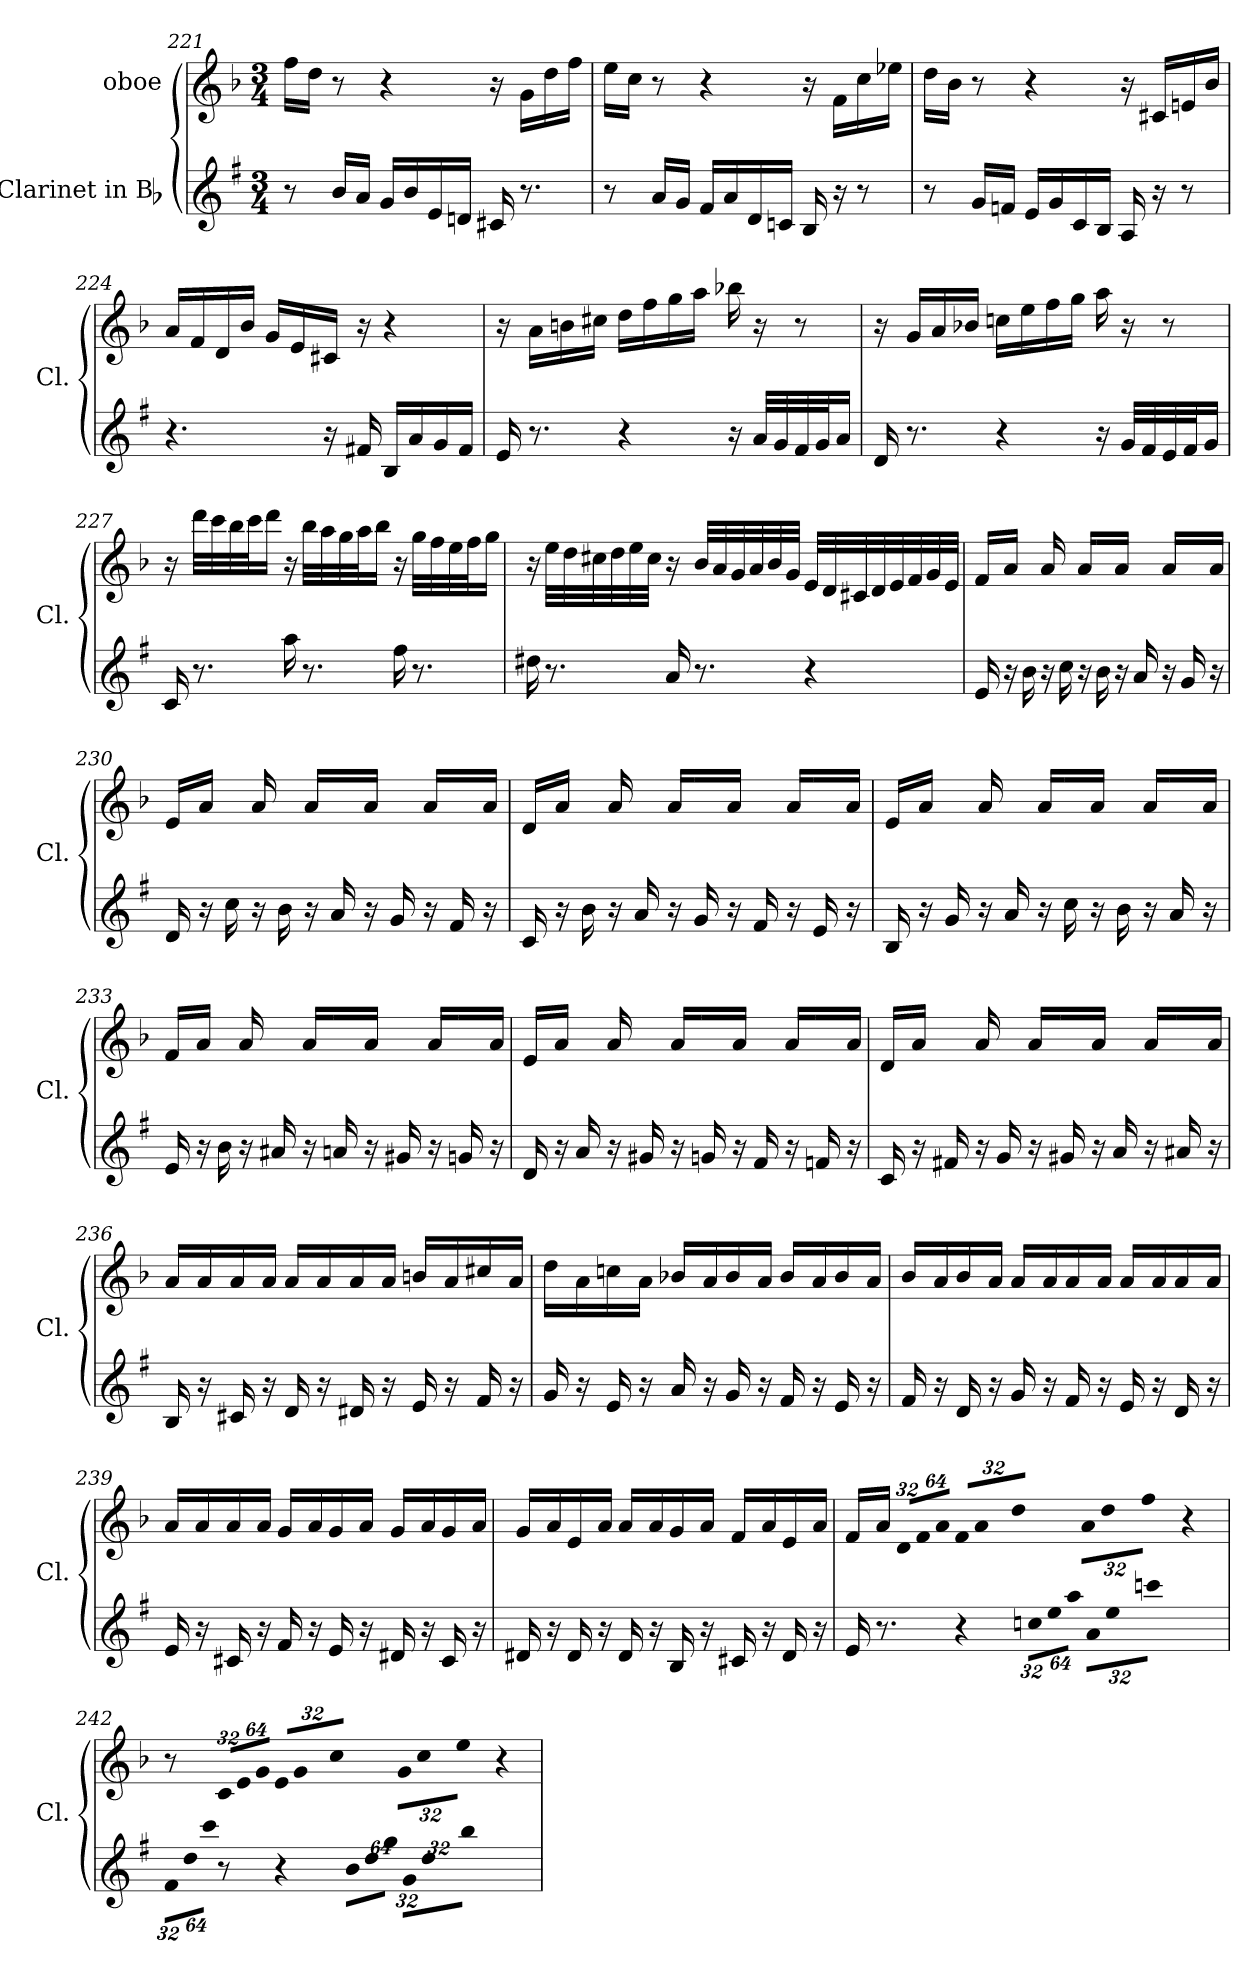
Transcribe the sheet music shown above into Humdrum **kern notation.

**kern	**kern
*part2	*part1
*staff2	*staff1
*I"Clarinet in Bb	*I"oboe
*I'Cl.	*
*clefG2	*clefG2
*ITrd1c2	*
*k[b-]	*k[b-]
*F:	*F:
*M3/4	*M3/4
=221	=221
8r	16ffi\LL
.	16ddi\JJ
16ai/LL	8r
16gi/JJ	.
16fi/LL	4r
16ai/	.
16di/	.
16cni/JJ	.
16Bni/	16r
8.r	16gi\LL
.	16ddi\
.	16ffi\JJ
!!LO:LB:g=z
=222	=222
8r	16eei\LL
.	16cci\JJ
16gi/LL	8r
16fi/JJ	.
16ei/LL	4r
16gi/	.
16ci/	.
16B-Xi/JJ	.
16Ai/	16r
16r	16fi\LL
8r	16cci\
.	16ee-Xi\JJ
=223	=223
8r	16ddi\LL
.	16b-i\JJ
16fi/LL	8r
16e-Xi/JJ	.
16di/LL	4r
16fi/	.
16B-i/	.
16Ai/JJ	.
16Gi/	16r
16r	16c#Xi/LL
8r	16eni/
.	16b-i/JJ
=224	=224
4.r	16ai/LL
.	16fi/
.	16di/
.	16b-i/JJ
.	16gi/LL
.	16ei/
16r	16c#Xi/JJ
16eni/	16r
16Ai/LL	4r
16gi/	.
16fi/	.
16ei/JJ	.
=225	=225
16di/	16r
8.r	16ai\LL
.	16bni\
.	16cc#Xi\JJ
4r	16ddi\LL
.	16ffi\
.	16ggi\
.	16aai\JJ
16r	16bb-Xi\
32gi/LLL	16r
32fi/	.
32ei/	8r
32fi/J	.
16gi/JJ	.
=226	=226
16ci/	16r
8.r	16gi/LL
.	16ai/
.	16b-Xi/JJ
4r	16ccni\LL
.	16eei\
.	16ffi\
.	16ggi\JJ
16r	16aai\
32fi/LLL	16r
32ei/	.
32di/	8r
32ei/J	.
16fi/JJ	.
!!LO:LB:g=z
=227	=227
16B-i/	16r
8.r	32dddi\LLL
.	32ccci\
.	32bb-i\
.	32ccci\J
.	16dddi\JJ
16ggi\	16r
8.r	32bb-i\LLL
.	32aai\
.	32ggi\
.	32aai\J
.	16bb-i\JJ
16eei\	16r
8.r	32ggi\LLL
.	32ffi\
.	32eei\
.	32ffi\J
.	16ggi\JJ
=228	=228
16cc#Xi\	16r
8.r	32eei\LLL
.	32ddi\
.	32cc#Xi\
.	32ddi\
.	32eei\
.	32cc#i\JJJ
16gi/	16r
8.r	32b-i/LLL
.	32ai/
.	32gi/
.	32ai/
.	32b-i/
.	32gi/JJJ
4r	32ei/LLL
.	32di/
.	32c#Xi/
.	32di/
.	32ei/
.	32fi/
.	32gi/
.	32ei/JJJ
=229	=229
16di/	16fi/LL
16r	16ai/JJ
16ai\	16ryy
16r	16ai/
16b-i\	16ryy
16r	16ai/LL
16ai\	16ryy
16r	16ai/JJ
16gi/	16ryy
16r	16ai/LL
16fi/	16ryy
16r	16ai/JJ
!!LO:LB:g=z
=230	=230
16ci/	16ei/LL
16r	16ai/JJ
16b-i\	16ryy
16r	16ai/
16ai\	16ryy
16r	16ai/LL
16gi/	16ryy
16r	16ai/JJ
16fi/	16ryy
16r	16ai/LL
16ei/	16ryy
16r	16ai/JJ
=231	=231
16B-i/	16di/LL
16r	16ai/JJ
16ai\	16ryy
16r	16ai/
16gi/	16ryy
16r	16ai/LL
16fi/	16ryy
16r	16ai/JJ
16ei/	16ryy
16r	16ai/LL
16di/	16ryy
16r	16ai/JJ
=232	=232
16Ai/	16ei/LL
16r	16ai/JJ
16fi/	16ryy
16r	16ai/
16gi/	16ryy
16r	16ai/LL
16b-i\	16ryy
16r	16ai/JJ
16ai\	16ryy
16r	16ai/LL
16gi/	16ryy
16r	16ai/JJ
!!LO:LB:g=z
=233	=233
16di/	16fi/LL
16r	16ai/JJ
16ai\	16ryy
16r	16ai/
16g#Xi/	16ryy
16r	16ai/LL
16gni/	16ryy
16r	16ai/JJ
16f#Xi/	16ryy
16r	16ai/LL
16fni/	16ryy
16r	16ai/JJ
=234	=234
16ci/	16ei/LL
16r	16ai/JJ
16gi/	16ryy
16r	16ai/
16f#Xi/	16ryy
16r	16ai/LL
16fni/	16ryy
16r	16ai/JJ
16ei/	16ryy
16r	16ai/LL
16e-Xi/	16ryy
16r	16ai/JJ
=235	=235
16B-i/	16di/LL
16r	16ai/JJ
16eni/	16ryy
16r	16ai/
16fi/	16ryy
16r	16ai/LL
16f#Xi/	16ryy
16r	16ai/JJ
16gi/	16ryy
16r	16ai/LL
16g#Xi/	16ryy
16r	16ai/JJ
=236	=236
16Ai/	16ai/LL
16r	16ai/
16Bni/	16ai/
16r	16ai/JJ
16ci/	16ai/LL
16r	16ai/
16c#Xi/	16ai/
16r	16ai/JJ
16di/	16bni/LL
16r	16ai/
16ei/	16cc#Xi/
16r	16ai/JJ
=237	=237
16fi/	16ddi\LL
16r	16ai\
16di/	16ccni\
16r	16ai\JJ
16gi/	16b-Xi/LL
16r	16ai/
16fi/	16b-i/
16r	16ai/JJ
16ei/	16b-i/LL
16r	16ai/
16di/	16b-i/
16r	16ai/JJ
!!LO:LB:g=z
=238	=238
16ei/	16b-i/LL
16r	16ai/
16ci/	16b-i/
16r	16ai/JJ
16fi/	16ai/LL
16r	16ai/
16ei/	16ai/
16r	16ai/JJ
16di/	16ai/LL
16r	16ai/
16ci/	16ai/
16r	16ai/JJ
=239	=239
16di/	16ai/LL
16r	16ai/
16Bni/	16ai/
16r	16ai/JJ
16ei/	16gi/LL
16r	16ai/
16di/	16gi/
16r	16ai/JJ
16c#Xi/	16gi/LL
16r	16ai/
16Bi/	16gi/
16r	16ai/JJ
=240	=240
16c#Xi/	16gi/LL
16r	16ai/
16c#i/	16ei/
16r	16ai/JJ
16c#i/	16ai/LL
16r	16ai/
16Ai/	16gi/
16r	16ai/JJ
16Bni/	16fi/LL
16r	16ai/
16c#i/	16ei/
16r	16ai/JJ
=241	=241
16di/	16fi/LL
8.r	16ai/JJ
*	*Xbrackettup
!	!LO:N:vis=16
.	512%21di/LL
!	!LO:N:vis=16
.	1024%43fi/
!	!LO:N:vis=16
.	1024%43ai/JJ
!	!LO:N:vis=16
4r	512%21fi/LL
!	!LO:N:vis=16
.	1024%43ai/
!	!LO:N:vis=16
.	1024%43ddi/JJ
!	!LO:N:vis=16
.	512%21ai\LL
!	!LO:N:vis=16
.	1024%43ddi\
!	!LO:N:vis=16
.	1024%43ffi\JJ
*Xbrackettup	*
!LO:N:vis=16	!
512%21b-Xi\LL	4r
!LO:N:vis=16	!
1024%43ddi\	.
!LO:N:vis=16	!
1024%43ggi\JJ	.
!LO:N:vis=16	!
512%21gi\LL	.
!LO:N:vis=16	!
1024%43ddi\	.
!LO:N:vis=16	!
1024%43bb-Xi\JJ	.
=242	=242
!LO:N:vis=16	!
512%21ei\LL	8r
!LO:N:vis=16	!
1024%43cci\	.
!LO:N:vis=16	!
1024%43bb-i\JJ	.
!	!LO:N:vis=16
8r	512%21ci/LL
!	!LO:N:vis=16
.	1024%43ei/
!	!LO:N:vis=16
.	1024%43gi/JJ
!	!LO:N:vis=16
4r	512%21ei/LL
!	!LO:N:vis=16
.	1024%43gi/
!	!LO:N:vis=16
.	1024%43cci/JJ
!	!LO:N:vis=16
.	512%21gi\LL
!	!LO:N:vis=16
.	1024%43cci\
!	!LO:N:vis=16
.	1024%43eei\JJ
!LO:N:vis=16	!
512%21ai\LL	4r
!LO:N:vis=16	!
1024%43cci\	.
!LO:N:vis=16	!
1024%43ffi\JJ	.
!LO:N:vis=16	!
512%21fi\LL	.
!LO:N:vis=16	!
1024%43cci\	.
!LO:N:vis=16	!
1024%43aai\JJ	.
=	=
*-	*-
